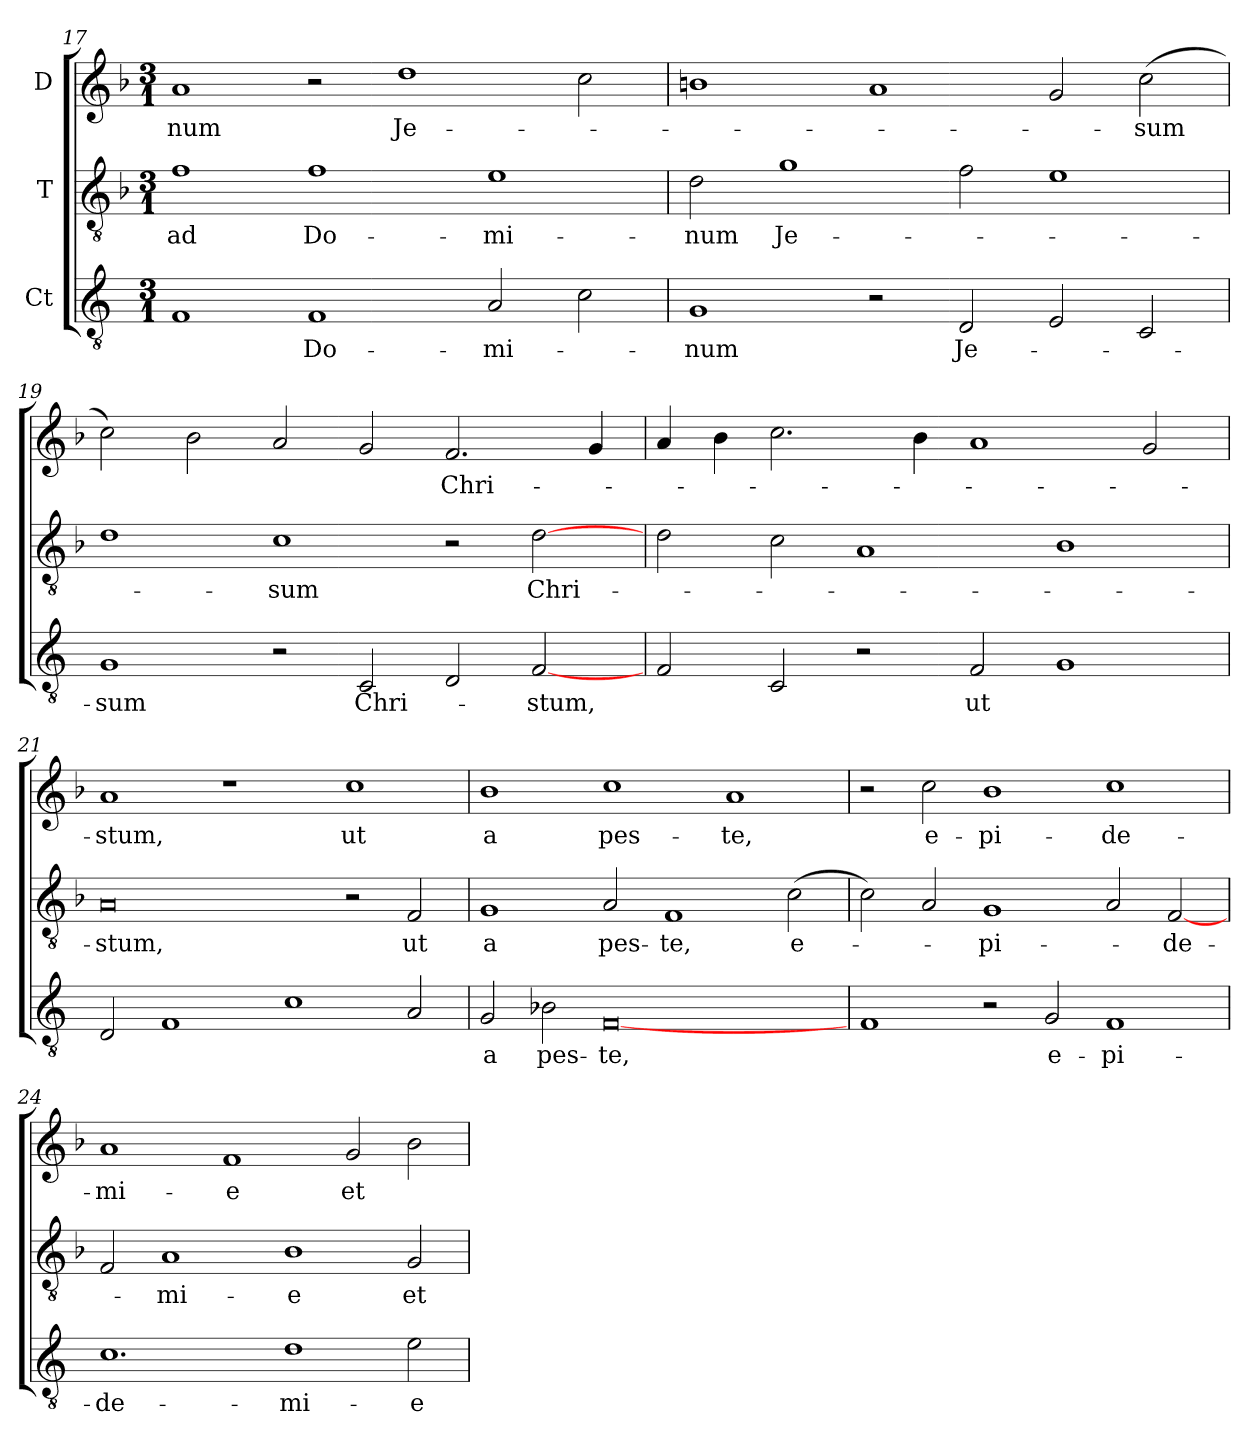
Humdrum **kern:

**kern	**text	**kern	**text	**kern	**text
*part3	*part3	*part2	*part2	*part1	*part1
*staff3	*staff3	*staff2	*staff2	*staff1	*staff1
*I"Ct	*	*I"T	*	*I"D	*
*clefGv2	*	*clefGv2	*	*clefG2	*
*ITrd7c12	*	*ITrd7c12	*	*	*
*k[]	*	*k[b-]	*	*k[b-]	*
*C:	*	*F:	*	*F:	*
*M3/1	*	*M3/1	*	*M3/1	*
=17	=17	=17	=17	=17	=17
!	!	!	!LO:LY:b:color=#000000	!	!
!	!	!	!	!	!LO:LY:b:color=#000000
1FFi/	.	1Fi\	ad	1ai/	-num
!	!LO:LY:b:color=#000000	!	!	!	!
!	!	!	!LO:LY:b:color=#000000	!	!
1FFi/	Do-	1Fi\	Do-	2r	.
!	!	!	!	!	!LO:LY:b:color=#000000
.	.	.	.	1ddi\	Je-
!	!LO:LY:b:color=#000000	!	!	!	!
!	!	!	!LO:LY:b:color=#000000	!	!
2AAi/	-mi-	1Ei\	-mi-	.	.
2Ci\	.	.	.	2cci\	.
=18	=18	=18	=18	=18	=18
!	!LO:LY:b:color=#000000	!	!	!	!
!	!	!	!LO:LY:b:color=#000000	!	!
1GGi/	-num	2Di\	-num	1bni/	.
!	!	!	!LO:LY:b:color=#000000	!	!
.	.	1Gi\	Je-	.	.
2r	.	.	.	1ai/	.
!	!LO:LY:b:color=#000000	!	!	!	!
2DDi/	Je-	2Fi\	.	.	.
2EEi/	.	1Ei\	.	2gi/	.
!	!	!	!	!	!LO:LY:b:color=#000000
2CCi/	.	.	.	(2cci\	-sum
!!LO:LB:g=z
=19	=19	=19	=19	=19	=19
!	!LO:LY:b:color=#000000	!	!	!	!
1GGi/	-sum	1Di\	.	2cci\)	.
.	.	.	.	2b-i\	.
!	!	!	!LO:LY:b:color=#000000	!	!
2r	.	1Ci\	-sum	2ai/	.
!	!LO:LY:b:color=#000000	!	!	!	!
2CCi/	Chri-	.	.	2gi/	.
!	!	!	!	!	!LO:LY:b:color=#000000
2DDi/	.	2r	.	2.fi/	Chri-
!	!LO:LY:b:color=#000000	!	!	!	!
!	!	!	!LO:LY:b:color=#000000	!	!
[2FFi/	-stum,	[2Di\	Chri-	.	.
.	.	.	.	4gi/	.
=20	=20	=20	=20	=20	=20
2FFi/	.	2Di\	.	4ai/	.
.	.	.	.	4b-i\	.
2CCi/	.	2Ci\	.	2.cci\	.
2r	.	1AAi/	.	.	.
.	.	.	.	4b-i\	.
!	!LO:LY:b:color=#000000	!	!	!	!
2FFi/	ut	.	.	1ai/	.
1GGi/	.	1BB-i/	.	.	.
.	.	.	.	2gi/	.
=21	=21	=21	=21	=21	=21
!	!	!	!LO:LY:b:color=#000000	!	!
!	!	!	!	!	!LO:LY:b:color=#000000
2DDi/	.	0AAi/	-stum,	1ai/	-stum,
1FFi/	.	.	.	.	.
.	.	.	.	1r	.
1Ci\	.	.	.	.	.
!	!	!	!	!	!LO:LY:b:color=#000000
.	.	2r	.	1cci\	ut
!	!	!	!LO:LY:b:color=#000000	!	!
2AAi/	.	2FFi/	ut	.	.
=22	=22	=22	=22	=22	=22
!	!LO:LY:b:color=#000000	!	!	!	!
!	!	!	!LO:LY:b:color=#000000	!	!
!	!	!	!	!	!LO:LY:b:color=#000000
2GGi/	a	1GGi/	a	1b-i/	a
!	!LO:LY:b:color=#000000	!	!	!	!
2BB-Xi\	pes-	.	.	.	.
!	!LO:LY:b:color=#000000	!	!	!	!
!	!	!	!LO:LY:b:color=#000000	!	!
!	!	!	!	!	!LO:LY:b:color=#000000
[0FFi/	-te,	2AAi/	pes-	1cci\	pes-
!	!	!	!LO:LY:b:color=#000000	!	!
.	.	1FFi/	-te,	.	.
!	!	!	!	!	!LO:LY:b:color=#000000
.	.	.	.	1ai/	-te,
!	!	!	!LO:LY:b:color=#000000	!	!
.	.	(2Ci\	e-	.	.
!!LO:LB:g=z
=23	=23	=23	=23	=23	=23
1FFi/	.	2Ci\)	.	2r	.
!	!	!	!	!	!LO:LY:b:color=#000000
.	.	2AAi/	.	2cci\	e-
!	!	!	!LO:LY:b:color=#000000	!	!
!	!	!	!	!	!LO:LY:b:color=#000000
2r	.	1GGi/	-pi-	1b-i/	-pi-
!	!LO:LY:b:color=#000000	!	!	!	!
2GGi/	e-	.	.	.	.
!	!LO:LY:b:color=#000000	!	!	!	!
!	!	!	!	!	!LO:LY:b:color=#000000
1FFi/	-pi-	2AAi/	.	1cci\	-de-
!	!	!	!LO:LY:b:color=#000000	!	!
.	.	[2FFi/	-de-	.	.
=24	=24	=24	=24	=24	=24
!	!LO:LY:b:color=#000000	!	!	!	!
!	!	!	!	!	!LO:LY:b:color=#000000
1.Ci\	-de-	2FFi/	.	1ai/	-mi-
!	!	!	!LO:LY:b:color=#000000	!	!
.	.	1AAi/	-mi-	.	.
!	!	!	!	!	!LO:LY:b:color=#000000
.	.	.	.	1fi/	-e
!	!LO:LY:b:color=#000000	!	!	!	!
!	!	!	!LO:LY:b:color=#000000	!	!
1Di\	-mi-	1BB-i/	-e	.	.
!	!	!	!	!	!LO:LY:b:color=#000000
.	.	.	.	2gi/	et
!	!LO:LY:b:color=#000000	!	!	!	!
!	!	!	!LO:LY:b:color=#000000	!	!
2Ei\	-e	2GGi/	et	2b-i\	.
=	=	=	=	=	=
*-	*-	*-	*-	*-	*-
